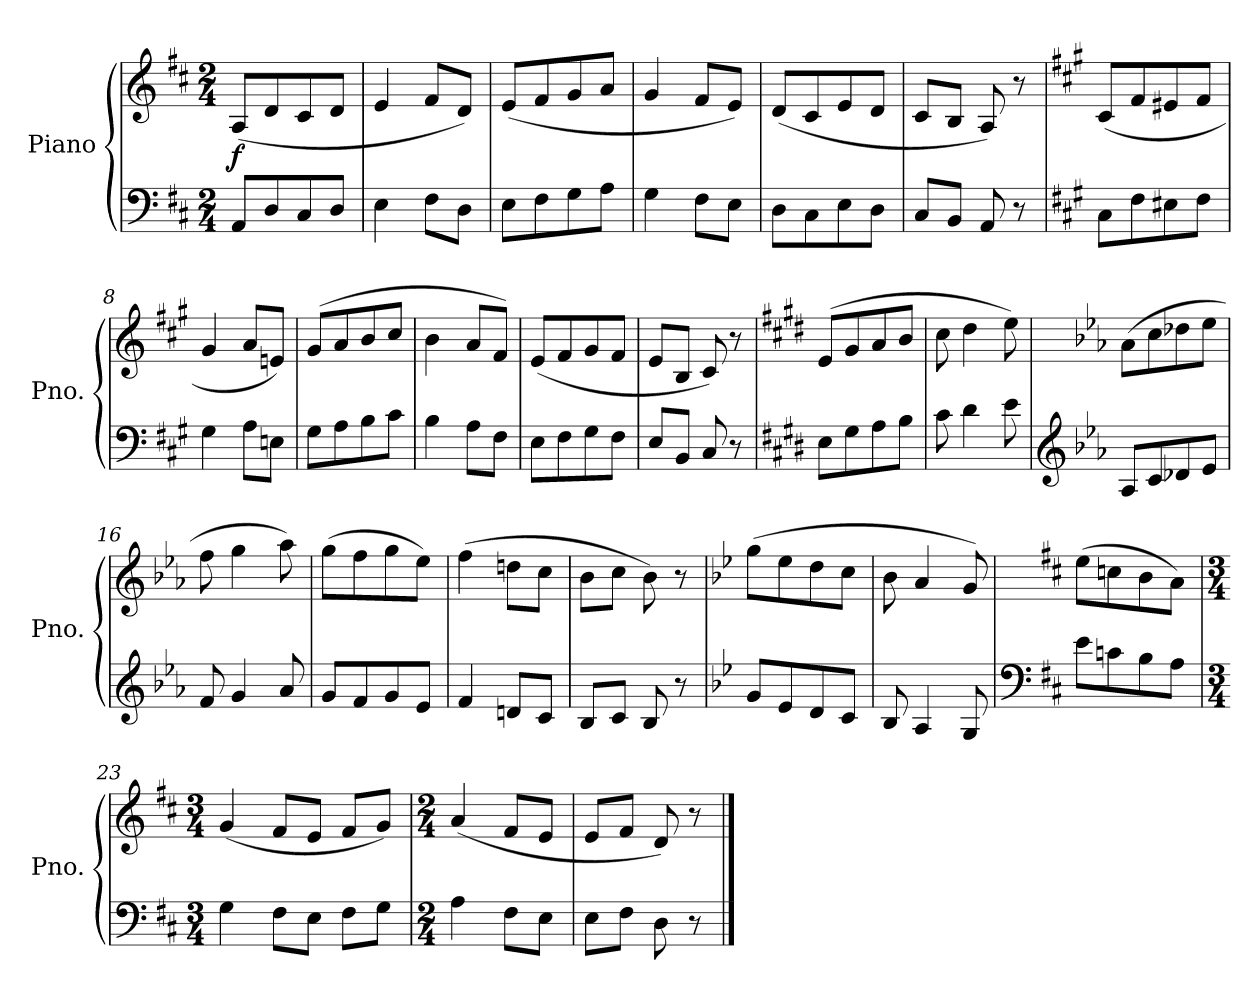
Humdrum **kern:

**kern	**kern	**dynam
*part1	*part1	*part1
*staff2	*staff1	*staff1/2
*I"Piano	*	*
*I'Pno.	*	*
*clefF4	*clefG2	*
*k[f#c#]	*k[f#c#]	*
*M2/4	*M2/4	*
*MM102	*MM102	*
=1	=1	=1
!	!	!LO:DY:b
8AA/L	(>8A/L	f
8D/	8d/	.
8C#/	8c#/	.
8D/J	8d/J	.
=2	=2	=2
4E\	4e/	.
8F#\L	8f#/L	.
8D\J	8d/J)	.
=3	=3	=3
8E\L	(<8e/L	.
8F#\	8f#/	.
8G\	8g/	.
8A\J	8a/J	.
=4	=4	=4
4G\	4g/	.
8F#\L	8f#/L	.
8E\J	8e/J)	.
=5	=5	=5
8D\L	(<8d/L	.
8C#\	8c#/	.
8E\	8e/	.
8D\J	8d/J	.
=6	=6	=6
8C#/L	8c#/L	.
8BB/J	8B/J	.
8AA/	8A/)	.
8r	8r	.
=7	=7	=7
*k[f#c#g#]	*k[f#c#g#]	*
8C#\L	(<8c#/L	.
8F#\	8f#/	.
8E#X\	8e#X/	.
8F#\J	8f#/J	.
=8	=8	=8
4G#\	4g#/	.
8A\L	8a/L	.
8En\J	8en/J)	.
!!LO:LB:g=z
=9	=9	=9
8G#\L	(>8g#/L	.
8A\	8a/	.
8B\	8b/	.
8c#\J	8cc#/J	.
=10	=10	=10
4B\	4b\	.
8A\L	8a/L	.
8F#\J	8f#/J)	.
=11	=11	=11
8E\L	(<8e/L	.
8F#\	8f#/	.
8G#\	8g#/	.
8F#\J	8f#/J	.
=12	=12	=12
8E/L	8e/L	.
8BB/J	8B/J	.
8C#/	8c#/)	.
8r	8r	.
=13	=13	=13
*k[f#c#g#d#]	*k[f#c#g#d#]	*
8E\L	(>8e/L	.
8G#\	8g#/	.
8A\	8a/	.
8B\J	8b/J	.
=14	=14	=14
8c#\	8cc#\	.
4d#\	4dd#\	.
8e\	8ee\)	.
=15	=15	=15
*clefG2	*	*
*k[b-e-a-]	*k[b-e-a-]	*
8A-/L	(>8a-\L	.
8c/	8cc\	.
8d-X/	8dd-X\	.
8e-/J	8ee-\J	.
=16	=16	=16
8f/	8ff\	.
4g/	4gg\	.
8a-/	8aa-\)	.
!!LO:LB:g=z
=17	=17	=17
8g/L	(>8gg\L	.
8f/	8ff\	.
8g/	8gg\	.
8e-/J	8ee-\J)	.
=18	=18	=18
4f/	(>4ff\	.
8dn/L	8ddn\L	.
8c/J	8cc\J	.
=19	=19	=19
8B-/L	8b-\L	.
8c/J	8cc\J	.
8B-/	8b-\)	.
8r	8r	.
=20	=20	=20
*k[b-e-]	*k[b-e-]	*
8g/L	(>8gg\L	.
8e-/	8ee-\	.
8d/	8dd\	.
8c/J	8cc\J	.
=21	=21	=21
8B-/	8b-\	.
4A/	4a/	.
8G/	8g/)	.
=22	=22	=22
*clefF4	*	*
*k[f#c#]	*k[f#c#]	*
8e\L	(>8ee\L	.
8cn\	8ccn\	.
8B\	8b\	.
8A\J	8a\J)	.
=23	=23	=23
*M3/4	*M3/4	*
4G\	(<4g/	.
8F#\L	8f#/L	.
8E\J	8e/J	.
8F#\L	8f#/L	.
8G\J	8g/J)	.
!!LO:LB:g=z
=24	=24	=24
*M2/4	*M2/4	*
4A\	(<4a/	.
8F#\L	8f#/L	.
8E\J	8e/J	.
=25	=25	=25
8E\L	8e/L	.
8F#\J	8f#/J	.
8D\	8d/)	.
8r	8r	.
==	==	==
*-	*-	*-
